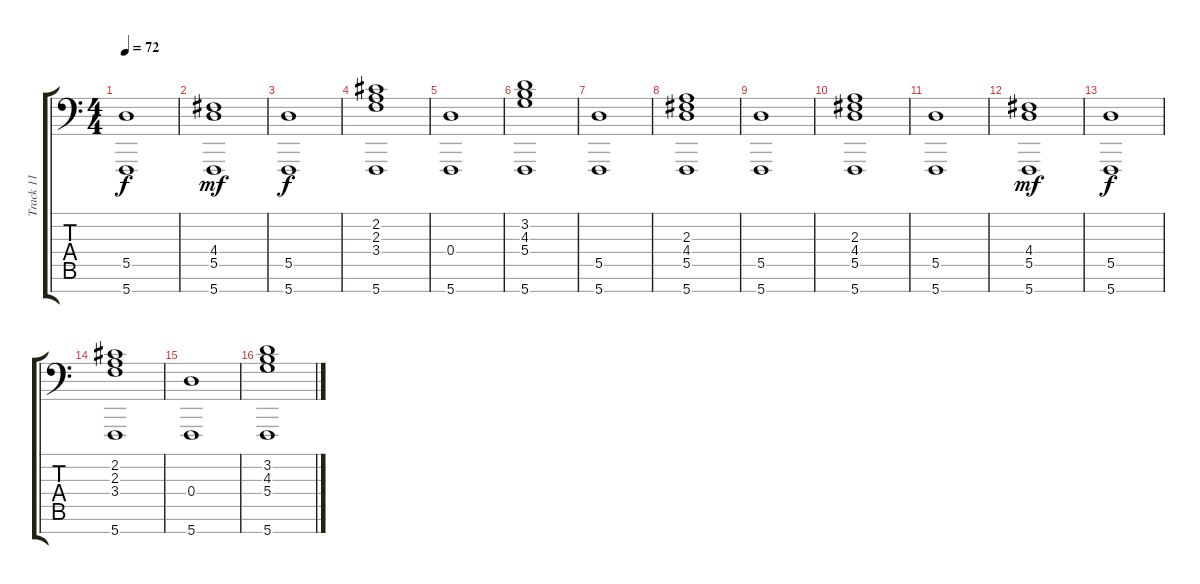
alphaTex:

\track ("Track 11" "Track 11") {instrument lead2sawtooth}
\staff {score tabs}
\tuning (E4 B3 G3 D3 A2 E2 C-1) {hide}
\ts (4 4)
\tempo 72
\clef f4
\ks c
(5.5 5.7).1{dy f} |
(4.4 5.5 5.7).1{dy mf} |
(5.5 5.7).1{dy f} |
(2.2 2.3 3.4 5.7).1 |
(0.4 5.7).1 |
(3.2 4.3 5.4 5.7).1 |
(5.5 5.7).1 |
(2.3 4.4 5.5 5.7).1 |
(5.5 5.7).1 |
(2.3 4.4 5.5 5.7).1 |
(5.5 5.7).1 |
(4.4 5.5 5.7).1{dy mf} |
(5.5 5.7).1{dy f} |
(2.2 2.3 3.4 5.7).1 |
(0.4 5.7).1 |
(3.2 4.3 5.4 5.7).1
